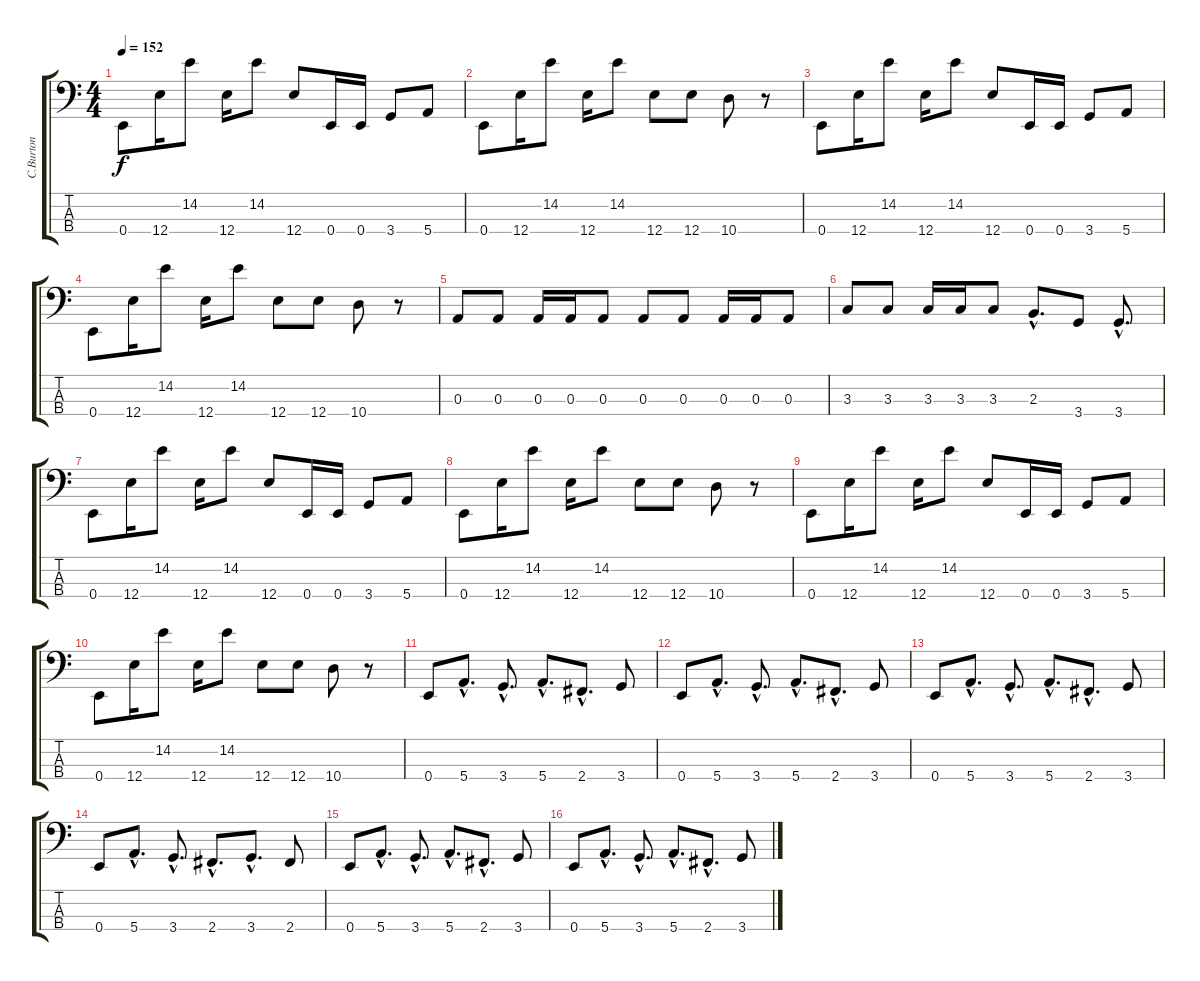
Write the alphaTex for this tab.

\track ("C.Burton" "C.Burton") {instrument electricbassfinger}
\staff {score tabs}
\tuning (G2 D2 A1 E1) {hide}
\ts (4 4)
\tempo 152
\clef f4
\ks c
0.4.8{dy f} 12.4.16 14.2.8 12.4.16 14.2.8 12.4.8 0.4.16 0.4.16 3.4.8 5.4.8 |
0.4.8 12.4.16 14.2.8 12.4.16 14.2.8 12.4.8 12.4.8 10.4.8 r.8 |
0.4.8 12.4.16 14.2.8 12.4.16 14.2.8 12.4.8 0.4.16 0.4.16 3.4.8 5.4.8 |
0.4.8 12.4.16 14.2.8 12.4.16 14.2.8 12.4.8 12.4.8 10.4.8 r.8 |
0.3.8 0.3.8 0.3.16 0.3.16 0.3.8 0.3.8 0.3.8 0.3.16 0.3.16 0.3.8 |
3.3.8 3.3.8 3.3.16 3.3.16 3.3.8 2.3{hac}.8{d} 3.4.8 3.4{hac}.8{d} |
0.4.8 12.4.16 14.2.8 12.4.16 14.2.8 12.4.8 0.4.16 0.4.16 3.4.8 5.4.8 |
0.4.8 12.4.16 14.2.8 12.4.16 14.2.8 12.4.8 12.4.8 10.4.8 r.8 |
0.4.8 12.4.16 14.2.8 12.4.16 14.2.8 12.4.8 0.4.16 0.4.16 3.4.8 5.4.8 |
0.4.8 12.4.16 14.2.8 12.4.16 14.2.8 12.4.8 12.4.8 10.4.8 r.8 |
0.4.8 5.4{hac}.8{d} 3.4{hac}.8{d} 5.4{hac}.8{d} 2.4{hac}.8{d} 3.4.8 |
0.4.8 5.4{hac}.8{d} 3.4{hac}.8{d} 5.4{hac}.8{d} 2.4{hac}.8{d} 3.4.8 |
0.4.8 5.4{hac}.8{d} 3.4{hac}.8{d} 5.4{hac}.8{d} 2.4{hac}.8{d} 3.4.8 |
0.4.8 5.4{hac}.8{d} 3.4{hac}.8{d} 2.4{hac}.8{d} 3.4{hac}.8{d} 2.4.8 |
0.4.8 5.4{hac}.8{d} 3.4{hac}.8{d} 5.4{hac}.8{d} 2.4{hac}.8{d} 3.4.8 |
0.4.8 5.4{hac}.8{d} 3.4{hac}.8{d} 5.4{hac}.8{d} 2.4{hac}.8{d} 3.4.8
